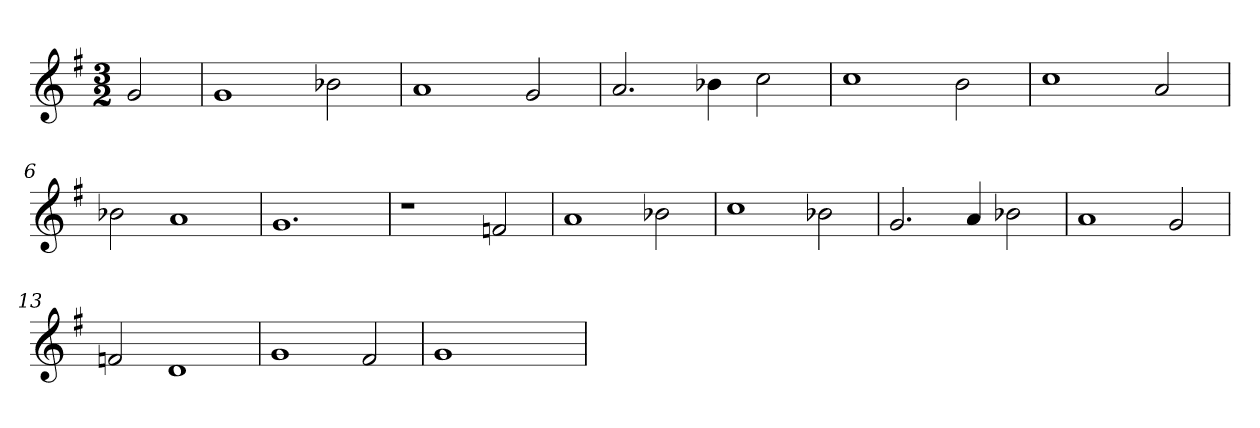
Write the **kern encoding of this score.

**kern
*part1
*staff1
*clefG2
*k[f#]
*G:
*M3/2
=
2g
=1
1g
2b-X
=2
1a
2g
=3
2.a
4b-X
2cc
=4
1cc
2b
=5
1cc
2a
=6
2b-X
1a
=7
1.g
=8
1r
2fn
=9
1a
2b-X
=10
1cc
2b-X
=11
2.g
4a
2b-X
=12
1a
2g
=13
2fn
1d
=14
1g
2f#
=15
1g
2ryy
=
*-
